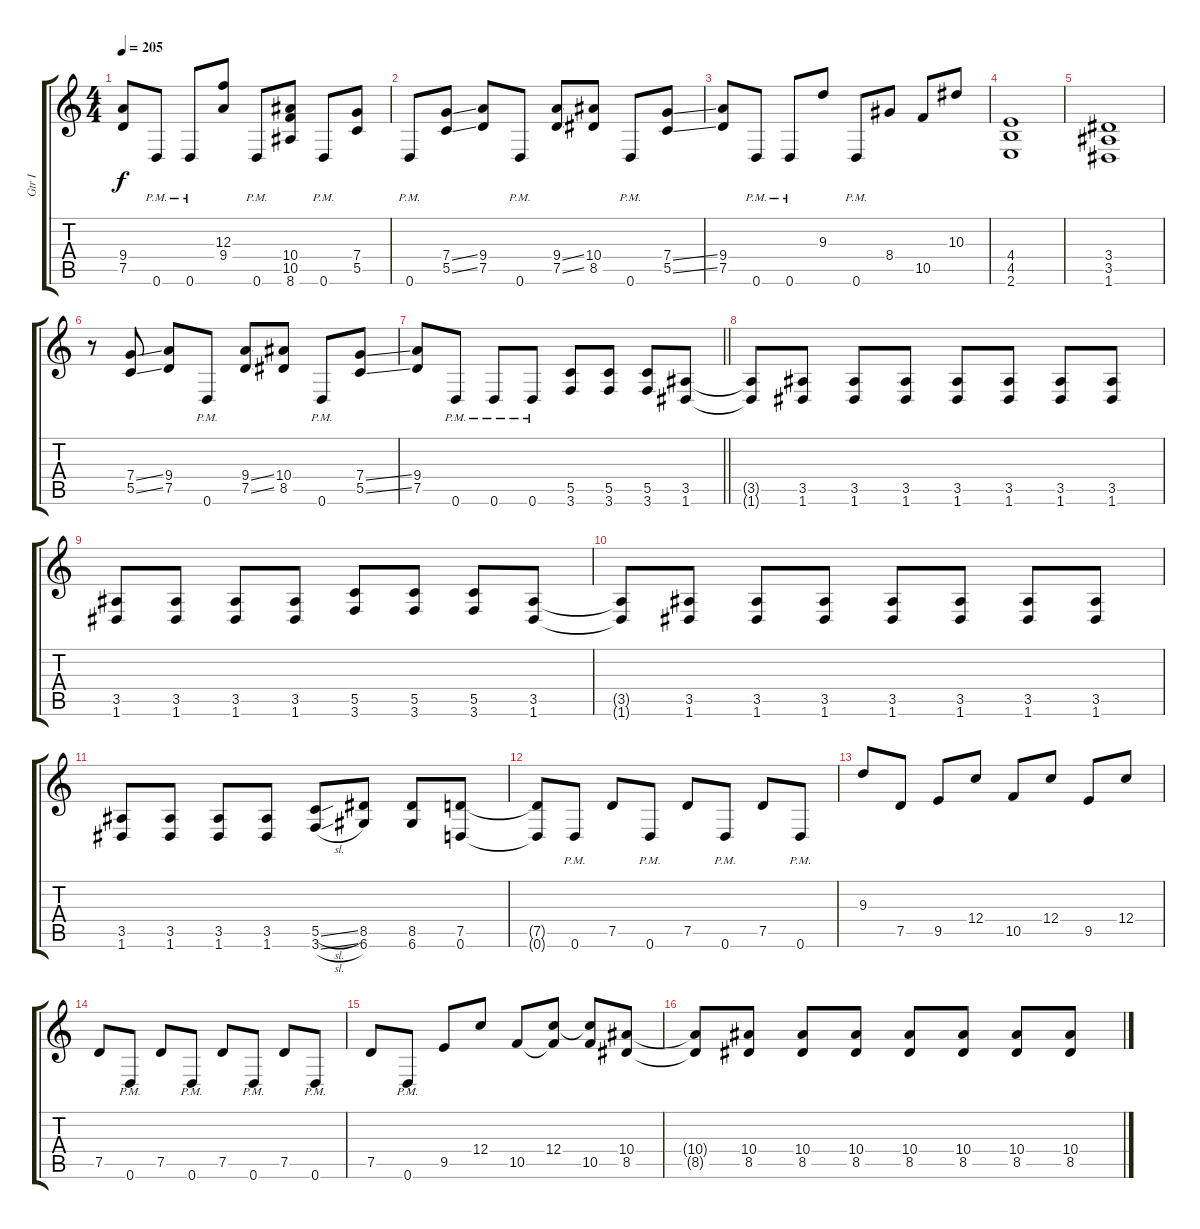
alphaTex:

\track ("Gtr I" "Gtr I") {instrument distortionguitar}
\staff {score tabs}
\tuning (D4 A3 F3 C3 G2 D2) {hide}
\ts (4 4)
\tempo 205
\clef g2
\ks c
(9.4 7.5).8{dy f} 0.6{pm}.8 0.6{pm}.8 (12.3 9.4).8 0.6{pm}.8 (10.4 10.5 8.6).8 0.6{pm}.8 (7.4 5.5).8 |
0.6{pm}.8 (7.4{ss} 5.5{ss}).8 (9.4 7.5).8 0.6{pm}.8 (9.4{ss} 7.5{ss}).8 (10.4 8.5).8 0.6{pm}.8 (7.4{ss} 5.5{ss}).8 |
(9.4 7.5).8 0.6{pm}.8 0.6{pm}.8 9.3.8 0.6{pm}.8 8.4.8 10.5.8 10.3.8 |
(4.4 4.5 2.6).1 |
(3.4 3.5 1.6).1 |
r.8 (7.4{ss} 5.5{ss}).8 (9.4 7.5).8 0.6{pm}.8 (9.4{ss} 7.5{ss}).8 (10.4 8.5).8 0.6{pm}.8 (7.4{ss} 5.5{ss}).8 |
\barLineRight lightlight
(9.4 7.5).8 0.6{pm}.8 0.6{pm}.8 0.6{pm}.8 (5.5 3.6).8 (5.5 3.6).8 (5.5 3.6).8 (3.5 1.6).8 |
(3.5{t} 1.6{t}).8 (3.5 1.6).8 (3.5 1.6).8 (3.5 1.6).8 (3.5 1.6).8 (3.5 1.6).8 (3.5 1.6).8 (3.5 1.6).8 |
(3.5 1.6).8 (3.5 1.6).8 (3.5 1.6).8 (3.5 1.6).8 (5.5 3.6).8 (5.5 3.6).8 (5.5 3.6).8 (3.5 1.6).8 |
(3.5{t} 1.6{t}).8 (3.5 1.6).8 (3.5 1.6).8 (3.5 1.6).8 (3.5 1.6).8 (3.5 1.6).8 (3.5 1.6).8 (3.5 1.6).8 |
(3.5 1.6).8 (3.5 1.6).8 (3.5 1.6).8 (3.5 1.6).8 (5.5{sl} 3.6{sl}).8 (8.5 6.6).8 (8.5 6.6).8 (7.5 0.6).8 |
(7.5{t} 0.6{t}).8 0.6{pm}.8 7.5.8 0.6{pm}.8 7.5.8 0.6{pm}.8 7.5.8 0.6{pm}.8 |
9.3.8 7.5.8 9.5.8 12.4.8 10.5.8 12.4.8 9.5.8 12.4.8 |
7.5.8 0.6{pm}.8 7.5.8 0.6{pm}.8 7.5.8 0.6{pm}.8 7.5.8 0.6{pm}.8 |
7.5.8 0.6{pm}.8 9.5.8 12.4.8 10.5.8 (12.4 10.5{t}).8 (12.4{t} 10.5).8 (10.4 8.5).8 |
(10.4{t} 8.5{t}).8 (10.4 8.5).8 (10.4 8.5).8 (10.4 8.5).8 (10.4 8.5).8 (10.4 8.5).8 (10.4 8.5).8 (10.4 8.5).8
